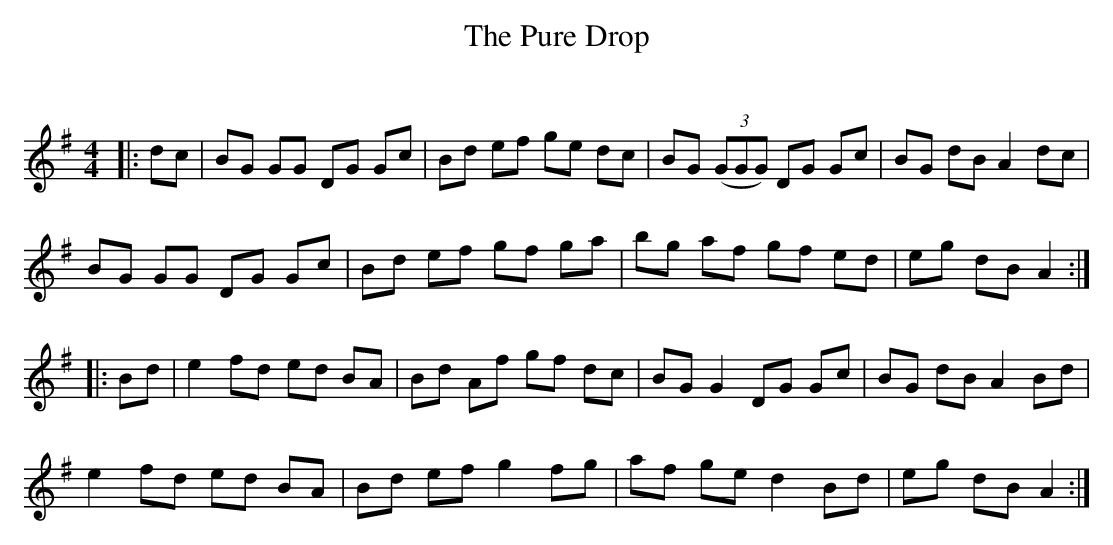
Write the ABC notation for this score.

X:1
T: The Pure Drop
C:
Q: 232
K:G
M:4/4
L:1/8
|:dc|BG GG DG Gc|Bd ef ge dc|BG ((3GGG) DG Gc|BG dB A2 dc|
BG GG DG Gc|Bd ef gf ga|bg af gf ed|eg dB A2:|
|:Bd|e2 fd ed BA|Bd Af gf dc|BG G2 DG Gc|BG dB A2 Bd|
e2 fd ed BA|Bd ef g2 fg|af ge d2 Bd|eg dB A2:|
